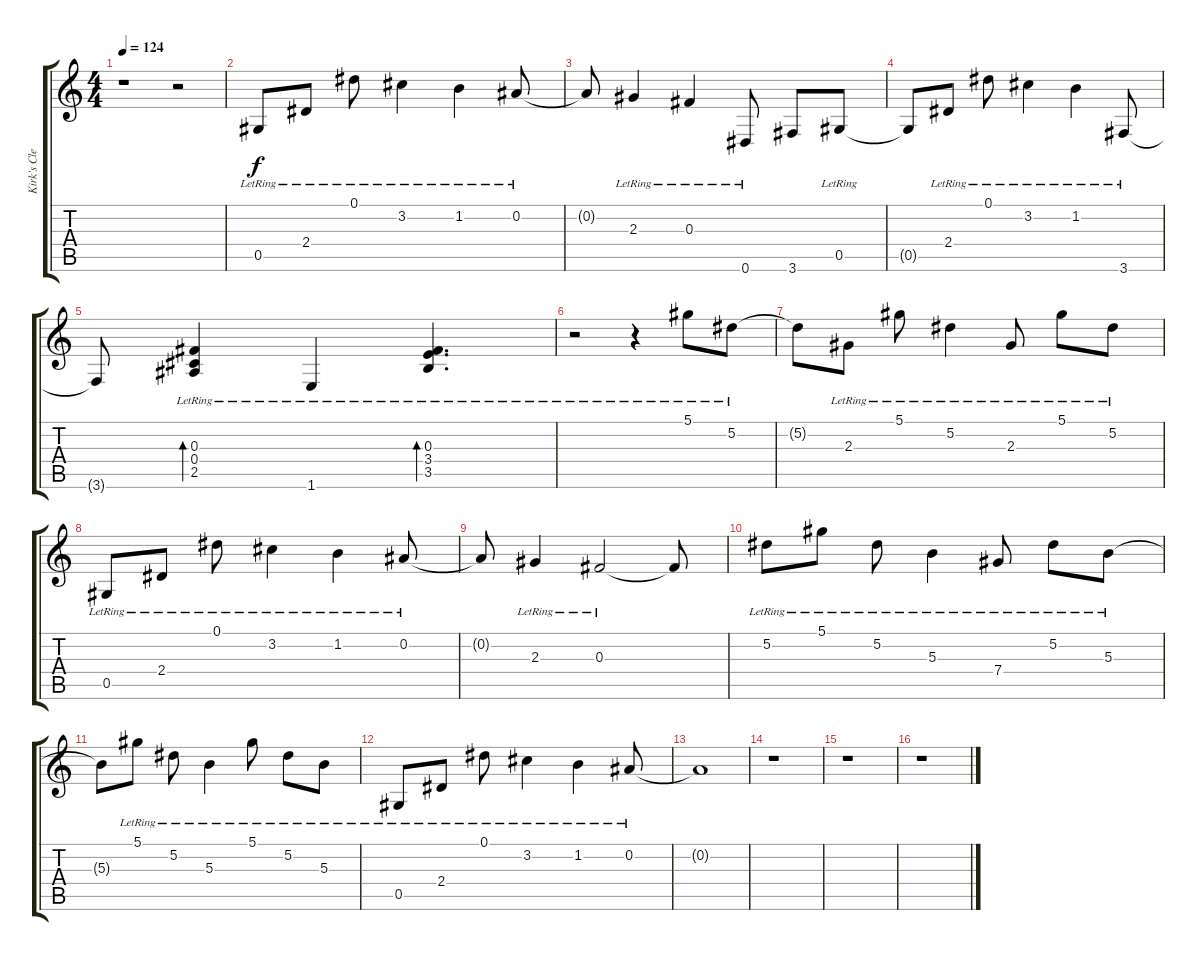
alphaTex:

\track ("Kirk's Clean" "Kirk's Cle") {instrument electricguitarclean}
\staff {score tabs}
\tuning (Eb4 Bb3 Gb3 Db3 Ab2 Eb2) {hide}
\ts (4 4)
\tempo 124
\clef g2
\ks c
r.1{dy f} r.2 |
0.5{lr}.8 2.4{lr}.8 0.1{lr}.8 3.2{lr}.4 1.2{lr}.4 0.2{lr}.8 |
0.2{t}.8 2.3{lr}.4 0.3{lr}.4 0.6{lr}.8 3.6.8 0.5{lr}.8 |
0.5{t}.8 2.4{lr}.8 0.1{lr}.8 3.2{lr}.4 1.2{lr}.4 3.6{lr}.8 |
3.6{t}.8 (0.3{lr} 0.4{lr} 2.5{lr}).4{bd 240} 1.6{lr}.4 (0.3{lr} 3.4{lr} 3.5{lr}).4{d bd 240} |
r.2 r.4 5.1{lr}.8 5.2{lr}.8 |
5.2{t}.8 2.3{lr}.8 5.1{lr}.8 5.2{lr}.4 2.3{lr}.8 5.1{lr}.8 5.2{lr}.8 |
0.5{lr}.8 2.4{lr}.8 0.1{lr}.8 3.2{lr}.4 1.2{lr}.4 0.2{lr}.8 |
0.2{t}.8 2.3{lr}.4 0.3{lr}.2 0.3{t}.8 |
5.2{lr}.8 5.1{lr}.8 5.2{lr}.8 5.3{lr}.4 7.4{lr}.8 5.2{lr}.8 5.3{lr}.8 |
5.3{t}.8 5.1{lr}.8 5.2{lr}.8 5.3{lr}.4 5.1{lr}.8 5.2{lr}.8 5.3{lr}.8 |
0.5{lr}.8 2.4{lr}.8 0.1{lr}.8 3.2{lr}.4 1.2{lr}.4 0.2{lr}.8 |
0.2{t}.1 |
r.1 |
r.1 |
r.1
